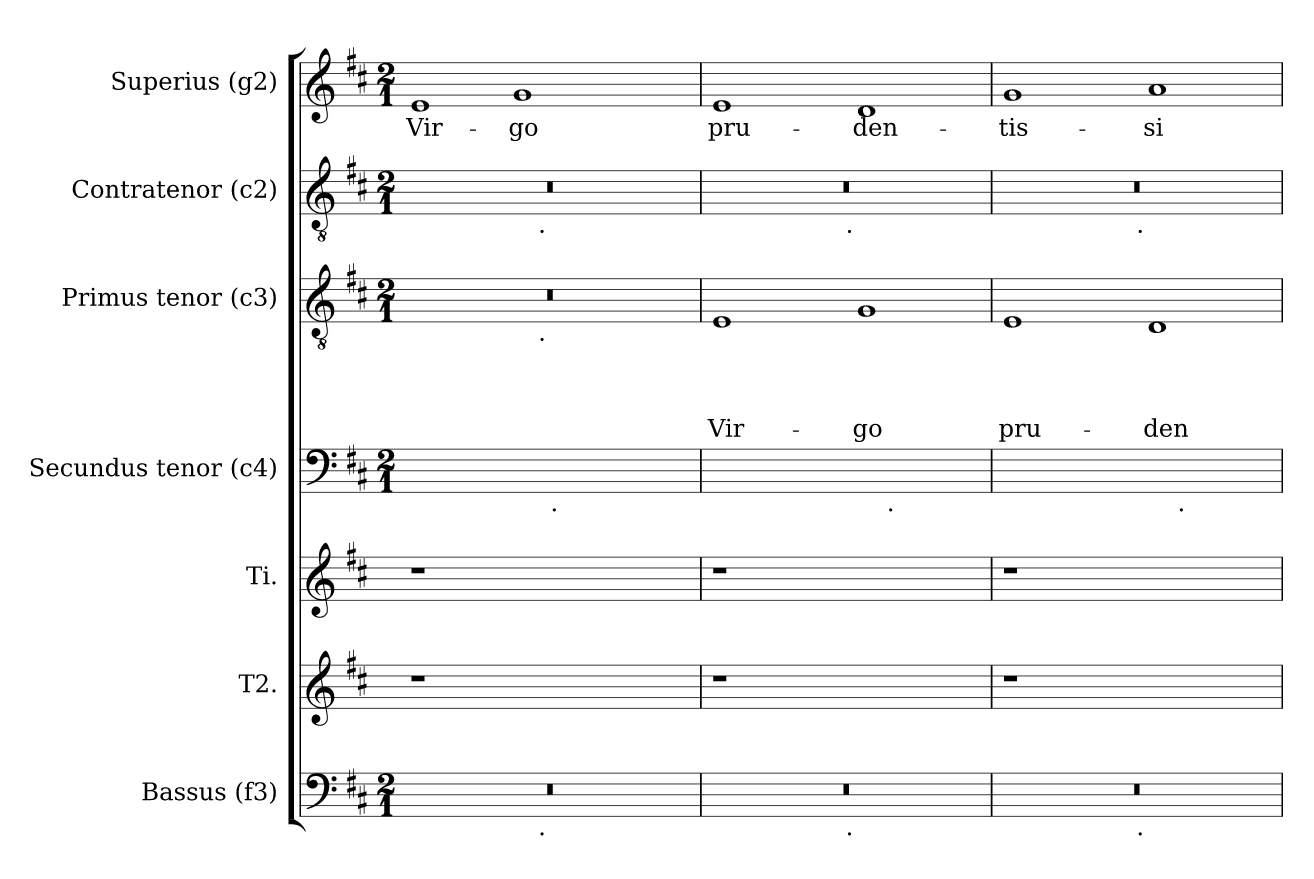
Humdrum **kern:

**kern	**kern	**kern	**kern	**kern	**text	**text	**text	**text	**kern	**kern	**text
*part7	*part6	*part5	*part4	*part3	*part3	*part3	*part3	*part3	*part2	*part1	*part1
*staff7	*staff6	*staff5	*staff4	*staff3	*staff3	*staff3	*staff3	*staff3	*staff2	*staff1	*staff1
*I"Bassus (f3)	*I"T2.	*I"Ti.	*I"Secundus tenor (c4)	*I"Primus tenor (c3)	*	*	*	*	*I"Contratenor (c2)	*I"Superius (g2)	*
*I'B.	*I'T2.	*I'Ti.	*	*	*	*	*	*	*I'Ct.	*I'S.	*
*clefF4	*clefG2	*clefG2	*clefF4	*clefGv2	*	*	*	*	*clefGv2	*clefG2	*
*k[f#c#]	*k[f#c#]	*k[f#c#]	*k[f#c#]	*k[f#c#]	*	*	*	*	*k[f#c#]	*k[f#c#]	*
*D:	*D:	*D:	*D:	*D:	*	*	*	*	*D:	*D:	*
*M2/1	*	*	*M2/1	*M2/1	*	*	*	*	*M2/1	*M2/1	*
=1	=1	=1	=1	=1	=1	=1	=1	=1	=1	=1	=1
!	!	!	!	!	!	!	!	!	!	!	!LO:LY:b
*^	*	*	*	*^	*	*	*	*	*^	*	*
0r	1ryy	1r	1r	1ryy	0r	1ryy	.	.	.	.	0r	1ryy	1e	Vir-
!	!	!	!	!	!	!	!	!	!	!	!	!	!	!LO:LY:b
.	16.ryy	1ryy	1ryy	8ryy	.	16.ryy	.	.	.	.	.	16.ryy	1g	-go
!	!	!	!	!	!	!	!	!	!	!	!	!LO:TX:b:t=.	!	!
!	!	!	!	!	!	!LO:TX:b:t=.	!	!	!	!	!	!	!	!
!	!LO:TX:b:t=.	!	!	!	!	!	!	!	!	!	!	!	!	!
.	2ryy	.	.	.	.	2ryy	.	.	.	.	.	2ryy	.	.
!	!	!	!	!LO:TX:b:t=.	!	!	!	!	!	!	!	!	!	!
.	.	.	.	2..ryy	.	.	.	.	.	.	.	.	.	.
.	4ryy	.	.	.	.	4ryy	.	.	.	.	.	4ryy	.	.
.	8ryy	.	.	.	.	8ryy	.	.	.	.	.	8ryy	.	.
.	32ryy	.	.	.	.	32ryy	.	.	.	.	.	32ryy	.	.
=2	=2	=2	=2	=2	=2	=2	=2	=2	=2	=2	=2	=2	=2	=2
!	!	!	!	!	!	!	!	!	!	!LO:LY:b	!	!	!	!LO:LY:b
*	*	*	*	*	*v	*v	*	*	*	*	*	*	*	*
0r	2ryy	1r	1r	1ryy	1E	.	.	.	Vir-	0r	2ryy	1e	pru-
.	4...ryy	.	.	.	.	.	.	.	.	.	4...ryy	.	.
!	!	!	!	!	!	!	!	!	!	!	!LO:TX:b:t=.	!	!
!	!LO:TX:b:t=.	!	!	!	!	!	!	!	!	!	!	!	!
.	1ryy	.	.	.	.	.	.	.	.	.	1ryy	.	.
!	!	!	!	!	!	!	!	!	!LO:LY:b	!	!	!	!LO:LY:b
.	.	1ryy	1ryy	8ryy	1G	.	.	.	-go	.	.	1d	-den-
!	!	!	!	!LO:TX:b:t=.	!	!	!	!	!	!	!	!	!
.	.	.	.	2..ryy	.	.	.	.	.	.	.	.	.
.	32ryy	.	.	.	.	.	.	.	.	.	32ryy	.	.
=3	=3	=3	=3	=3	=3	=3	=3	=3	=3	=3	=3	=3	=3
!	!	!	!	!	!	!	!	!	!LO:LY:b	!	!	!	!LO:LY:b
0r	2ryy	1r	1r	1ryy	1E	.	.	.	pru-	0r	2ryy	1g	-tis-
.	4...ryy	.	.	.	.	.	.	.	.	.	4...ryy	.	.
!	!	!	!	!	!	!	!	!	!	!	!LO:TX:b:t=.	!	!
!	!LO:TX:b:t=.	!	!	!	!	!	!	!	!	!	!	!	!
.	1ryy	.	.	.	.	.	.	.	.	.	1ryy	.	.
!	!	!	!	!	!	!	!	!	!LO:LY:b	!	!	!	!LO:LY:b
.	.	1ryy	1ryy	8ryy	1D	.	.	.	-den-	.	.	1a	-si-
!	!	!	!	!LO:TX:b:t=.	!	!	!	!	!	!	!	!	!
.	.	.	.	2..ryy	.	.	.	.	.	.	.	.	.
.	32ryy	.	.	.	.	.	.	.	.	.	32ryy	.	.
*v	*v	*	*	*	*	*	*	*	*	*v	*v	*	*
=	=	=	=	=	=	=	=	=	=	=	=
*-	*-	*-	*-	*-	*-	*-	*-	*-	*-	*-	*-
